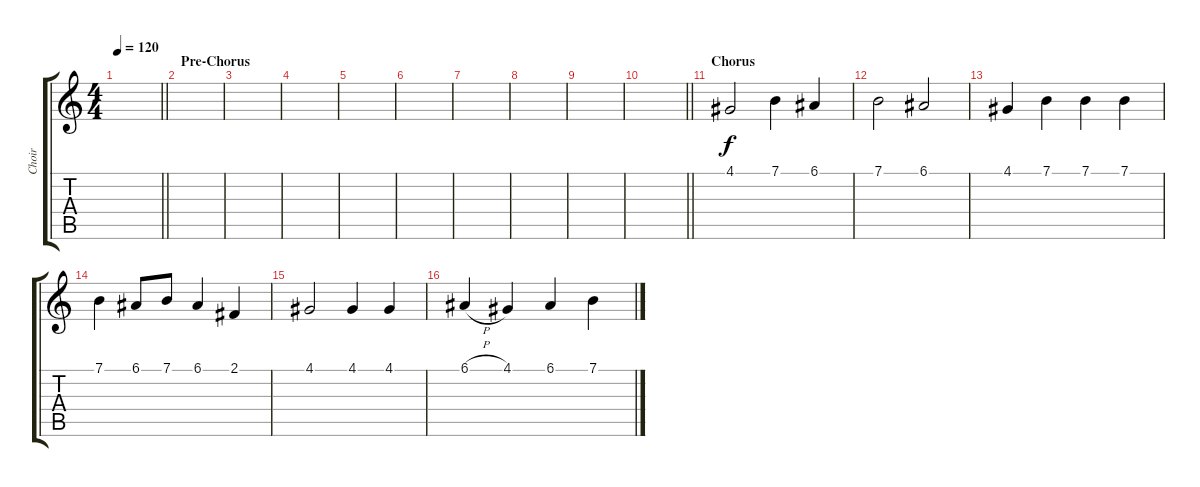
\track ("Choir" "Choir") {instrument choiraahs}
\staff {score tabs}
\tuning (E4 B3 G3 D3 A2 E2) {hide}
\ts (4 4)
\tempo 120
\clef g2
\barLineRight lightlight
\ks c
|
\section ("" "Pre-Chorus")
|
|
|
|
|
|
|
|
\barLineRight lightlight
|
\section ("" "Chorus")
4.1.2 7.1.4 6.1.4 |
7.1.2 6.1.2 |
4.1.4 7.1.4 7.1.4 7.1.4 |
7.1.4 6.1.8 7.1.8 6.1.4 2.1.4 |
4.1.2 4.1.4 4.1.4 |
6.1{h}.4 4.1.4 6.1.4 7.1.4
